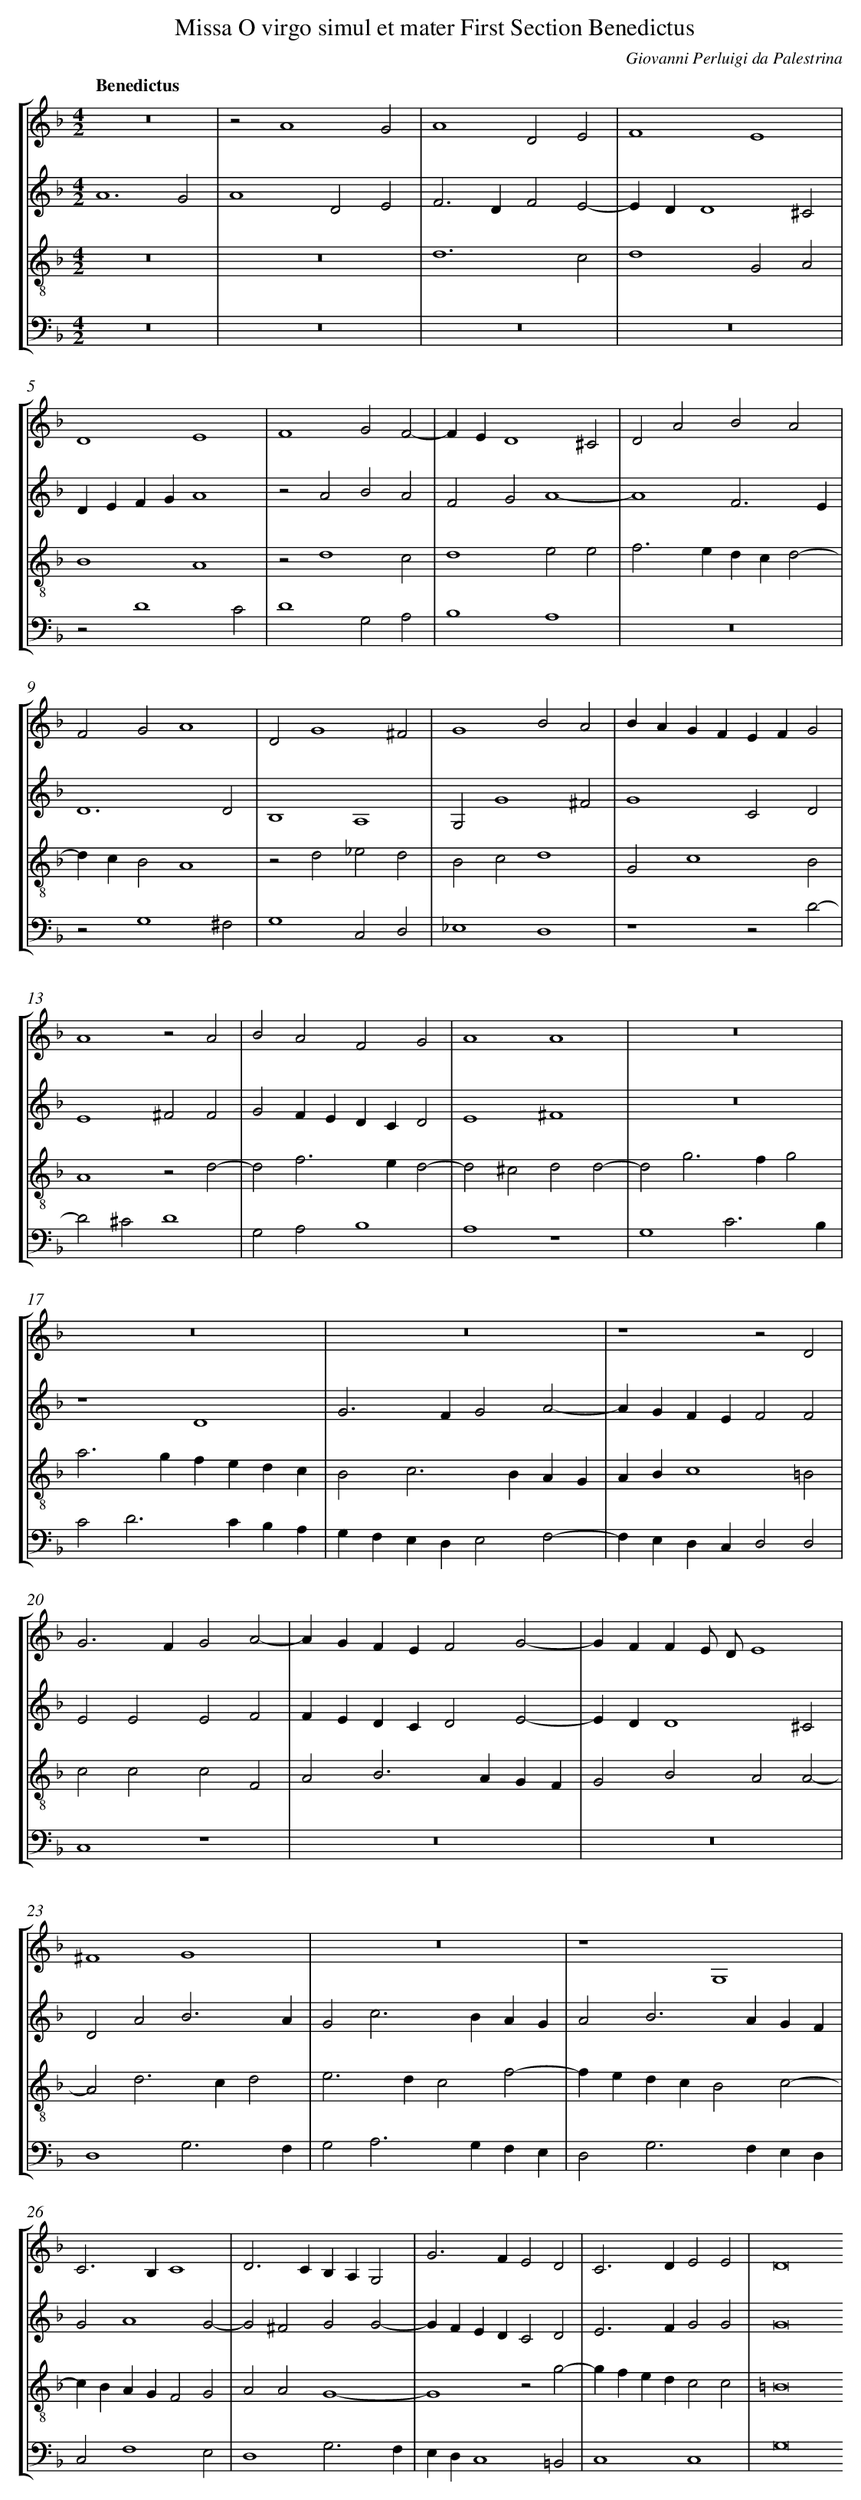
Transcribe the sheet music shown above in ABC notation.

X:1
T: Missa O virgo simul et mater First Section Benedictus
C: Giovanni Perluigi da Palestrina
L: 1/4
M: 4/2
Q: "Benedictus"
%%staves [1 2 3 4]
V: 1 clef=treble
V: 2 clef=treble
V: 3 clef=treble-8
V: 4 clef=bass
K: F
[V:1] z8 |
[V:2] A6G2 |
[V:3] z8 |
[V:4] z8 |
[V:1] z2A4G2 |
[V:2] A4D2E2 |
[V:3] z8 |
[V:4] z8 |
[V:1] A4D2E2 |
[V:2] F2>D2F2E2- |
[V:3] d6c2 |
[V:4] z8 |
[V:1] F4E4 |
[V:2] EDD4^C2 |
[V:3] d4G2A2 |
[V:4] z8 |
[V:1] D4E4 |
[V:2] DEFGA4 |
[V:3] B4A4 |
[V:4] z2D4C2 |
[V:1] F4G2F2- |
[V:2] z2A2B2A2 |
[V:3] z2d4c2 |
[V:4] D4G,2A,2 |
[V:1] FED4^C2 |
[V:2] F2G2A4- |
[V:3] d4e2e2 |
[V:4] B,4A,4 |
[V:1] D2A2B2A2 |
[V:2] A4F3E |
[V:3] f2>e2dcd2- |
[V:4] z8 |
[V:1] F2G2A4 |
[V:2] D6D2 |
[V:3] dcB2A4 |
[V:4] z2G,4^F,2 |
[V:1] D2G4^F2 |
[V:2] B,4A,4 |
[V:3] z2d2_e2d2 |
[V:4] G,4C,2D,2 |
[V:1] G4B2A2 |
[V:2] G,2G4^F2 |
[V:3] B2c2d4 |
[V:4] _E,4D,4 |
[V:1] BAGFEFG2 |
[V:2] G4C2D2 |
[V:3] G2c4B2 |
[V:4] z4z2D2- |
[V:1] A4z2A2 |
[V:2] E4^F2F2 |
[V:3] A4z2d2- |
[V:4] D2^C2D4 |
[V:1] B2A2F2G2 |
[V:2] G2FEDCD2 |
[V:3] d2f2>e2d2- |
[V:4] G,2A,2B,4 |
[V:1] A4A4 |
[V:2] E4^F4 |
[V:3] d2^c2d2d2- |
[V:4] A,4z4 |
[V:1] z8 |
[V:2] z8 |
[V:3] d2g2>f2g2 |
[V:4] G,4C3B, |
[V:1] z8 |
[V:2] z4D4 |
[V:3] a2>g2fedc |
[V:4] C2D2>C2B,A, |
[V:1] z8 |
[V:2] G2>F2G2A2- |
[V:3] B2c2>B2AG |
[V:4] G,F,E,D,E,2F,2- |
[V:1] z4z2D2 |
[V:2] AGFEF2F2 |
[V:3] ABc4=B2 |
[V:4] F,E,D,C,D,2D,2 |
[V:1] G2>F2G2A2- |
[V:2] E2E2E2F2 |
[V:3] c2c2c2F2 |
[V:4] C,4z4 |
[V:1] AGFEF2G2- |
[V:2] FEDCD2E2- |
[V:3] A2B2>A2GF |
[V:4] z8 |
[V:1] GFFE/ D/E4 |
[V:2] EDD4^C2 |
[V:3] G2B2A2A2- |
[V:4] z8 |
[V:1] ^F4G4 |
[V:2] D2A2B3A |
[V:3] A2d2>c2d2 |
[V:4] D,4G,3F, |
[V:1] z8 |
[V:2] G2c2>B2AG |
[V:3] e2>d2c2f2- |
[V:4] G,2A,2>G,2F,E, |
[V:1] z4G,4 |
[V:2] A2B2>A2GF |
[V:3] fedcB2c2- |
[V:4] D,2G,2>F,2E,D, |
[V:1] C2>B,2C4 |
[V:2] G2A4G2- |
[V:3] cBAGF2G2 |
[V:4] C,2F,4E,2 |
[V:1] D2>C2B,A,G,2 |
[V:2] G2^F2G2G2- |
[V:3] A2A2G4- |
[V:4] D,4G,3F, |
[V:1] G2>F2E2D2 |
[V:2] GFEDC2D2 |
[V:3] G4z2g2- |
[V:4] E,D,C,4=B,,2 |
[V:1] C2>D2E2E2 |
[V:2] E2>F2G2G2 |
[V:3] gfedc2c2 |
[V:4] C,4C,4 |
[V:1] D8
[V:2] G8
[V:3] =B8
[V:4] G,8
